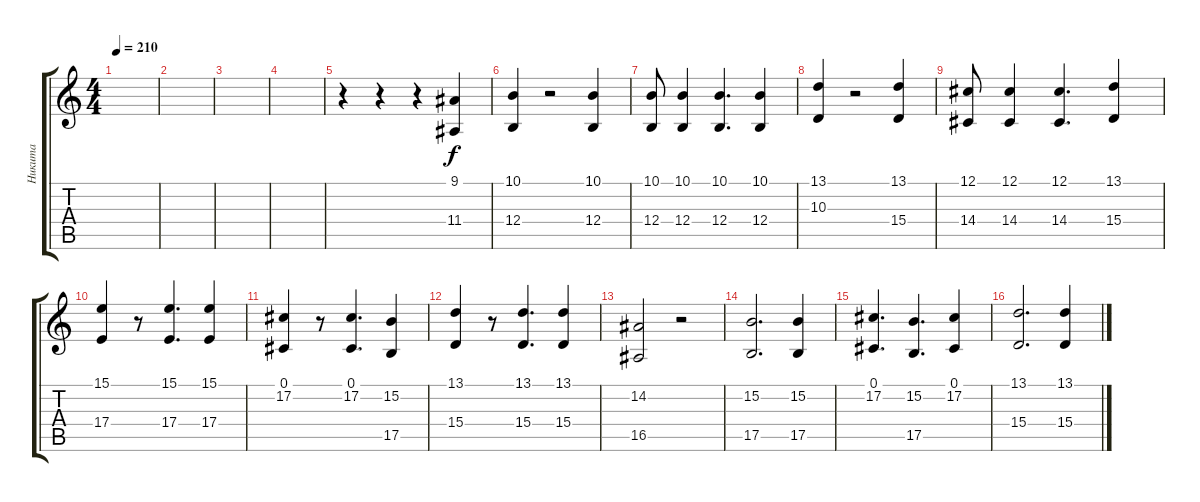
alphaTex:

\track ("Никита" "Никита") {instrument lead6voice}
\staff {score tabs}
\tuning (Db4 Ab3 E3 B2 Gb2 B1) {hide}
\ts (4 4)
\tempo 210
\clef g2
\ks c
|
|
|
|
r.4 r.4 r.4 (9.1 11.4).4 |
(10.1 12.4).4 r.2 (10.1 12.4).4 |
(10.1 12.4).8 (10.1 12.4).4 (10.1 12.4).4{d} (10.1 12.4).4 |
(13.1 10.3).4 r.2 (13.1 15.4).4 |
(12.1 14.4).8 (12.1 14.4).4 (12.1 14.4).4{d} (13.1 15.4).4 |
(15.1 17.4).4 r.8 (15.1 17.4).4{d} (15.1 17.4).4 |
(0.1 17.2).4 r.8 (0.1 17.2).4{d} (15.2 17.5).4 |
(13.1 15.4).4 r.8 (13.1 15.4).4{d} (13.1 15.4).4 |
(14.2 16.5).2 r.2 |
(15.2 17.5).2{d} (15.2 17.5).4 |
(0.1 17.2).4{d} (15.2 17.5).4{d} (0.1 17.2).4 |
(13.1 15.4).2{d} (13.1 15.4).4
